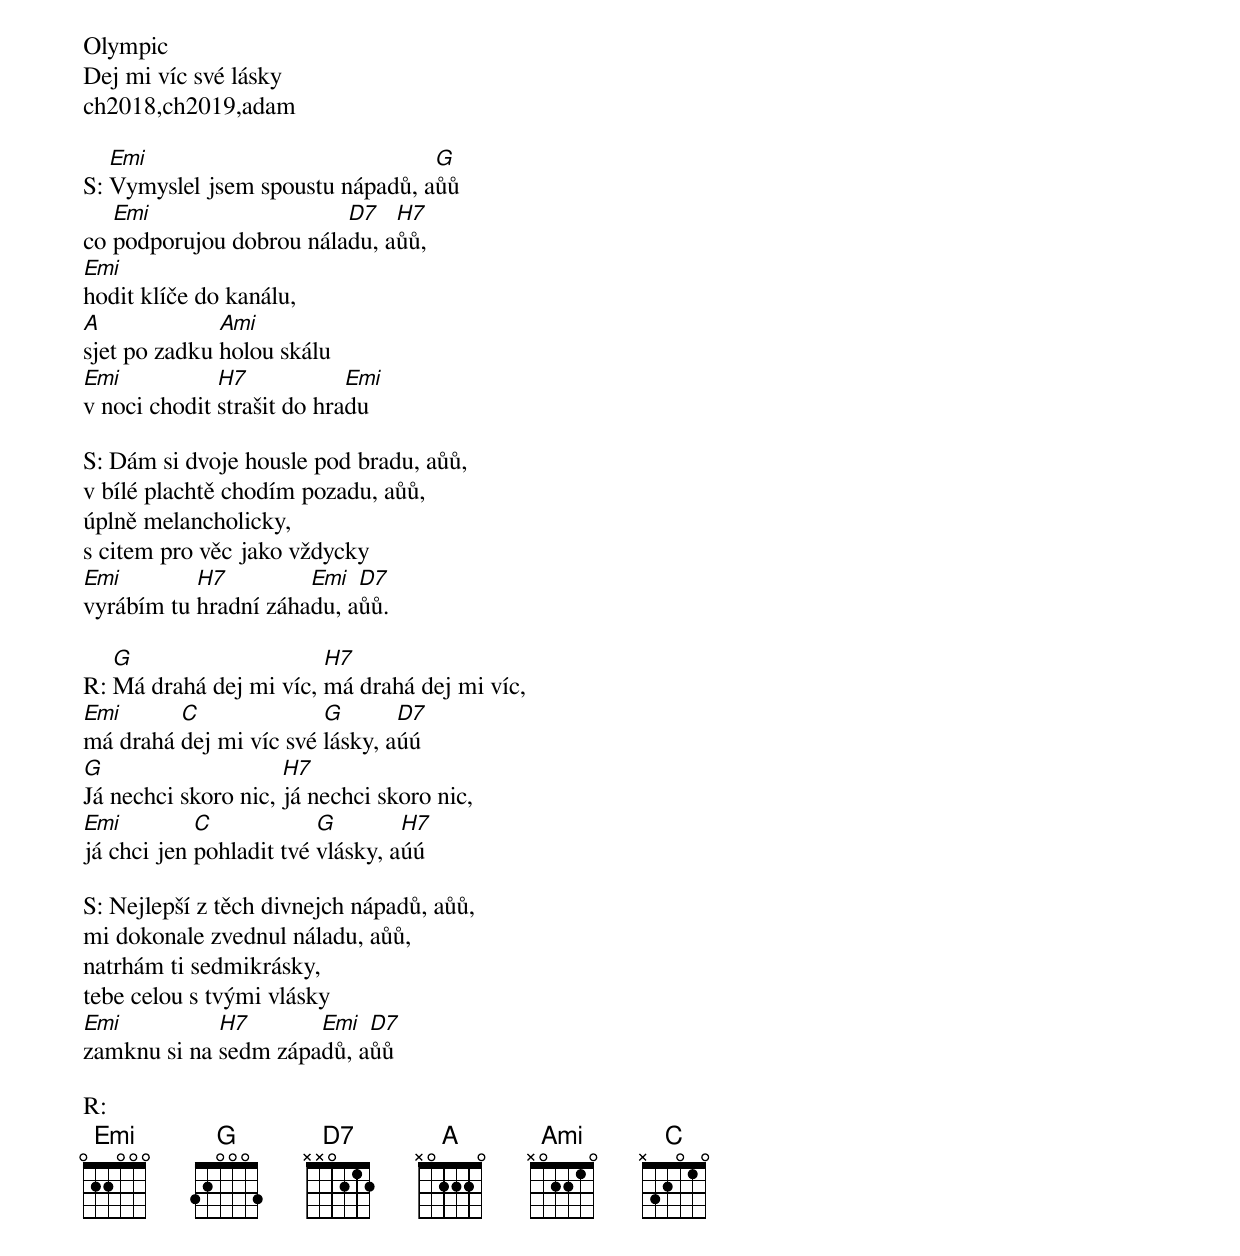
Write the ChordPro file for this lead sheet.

Olympic
Dej mi víc své lásky
ch2018,ch2019,adam
{"spotify":"https://open.spotify.com/track/0udtAsgHYuKAU7weGSxBL6"}

S: [Emi]Vymyslel jsem spoustu nápadů, a[G]ůů
co [Emi]podporujou dobrou nála[D7]du, a[H7]ůů,
[Emi]hodit klíče do kanálu,
[A]sjet po zadku [Ami]holou skálu
[Emi]v noci chodit [H7]strašit do hra[Emi]du

S: Dám si dvoje housle pod bradu, aůů,
v bílé plachtě chodím pozadu, aůů,
úplně melancholicky,
s citem pro věc jako vždycky
[Emi]vyrábím tu [H7]hradní záha[Emi]du, a[D7]ůů.

R: [G]Má drahá dej mi víc, [H7]má drahá dej mi víc,
[Emi]má drahá [C]dej mi víc své [G]lásky, a[D7]úú
[G]Já nechci skoro nic, [H7]já nechci skoro nic,
[Emi]já chci jen [C]pohladit tvé [G]vlásky, a[H7]úú

S: Nejlepší z těch divnejch nápadů, aůů,
mi dokonale zvednul náladu, aůů,
natrhám ti sedmikrásky,
tebe celou s tvými vlásky
[Emi]zamknu si na [H7]sedm zápa[Emi]dů, a[D7]ůů

R:
